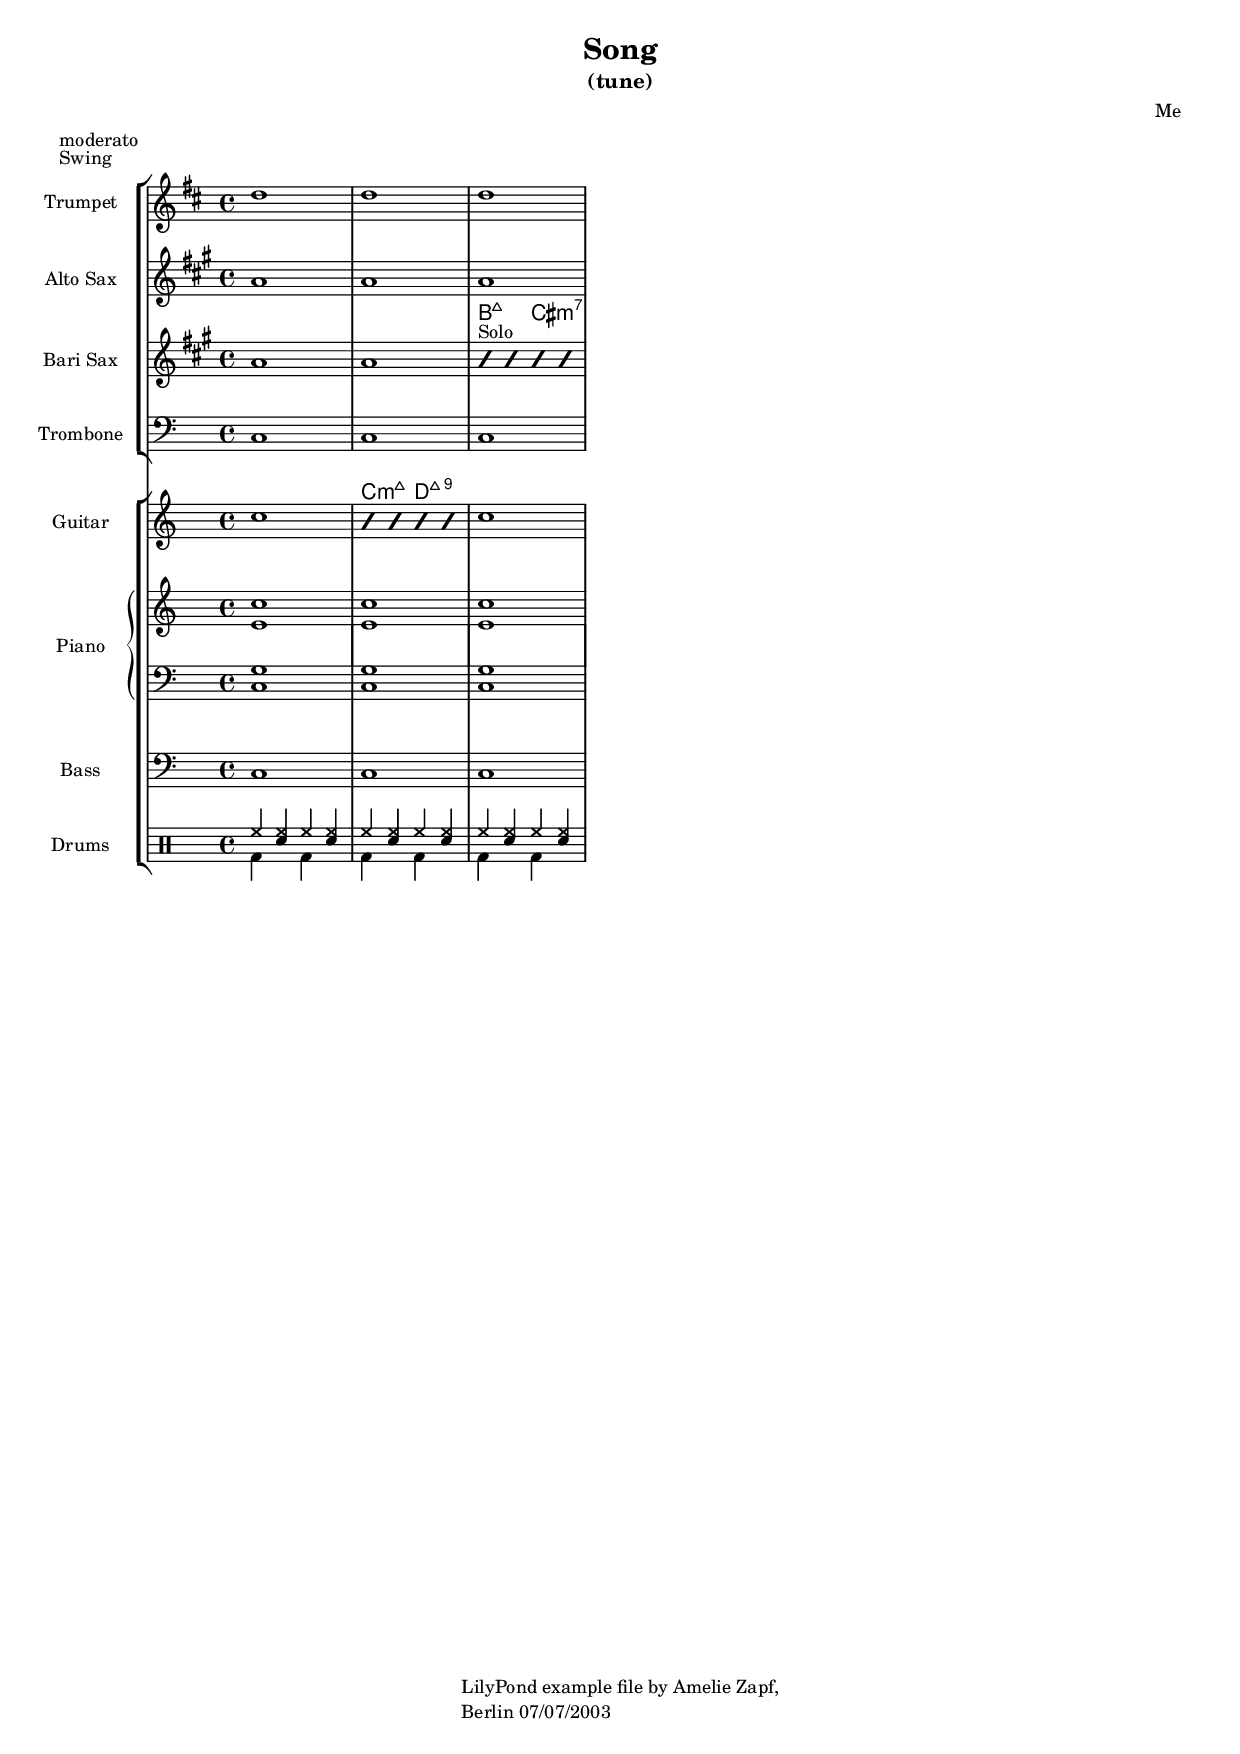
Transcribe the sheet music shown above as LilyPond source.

%% Do not edit this file; it is auto-generated from LSR http://lsr.dsi.unimi.it
%% This file is in the public domain.
\version "2.11.38"

\header {
  lsrtags = "percussion, template"

  texidoc = "
This is quite an advanced template, for a jazz ensemble. Note that all
instruments are notated in \\key c \\major. This refers to the key in
concert pitch; LilyPond will automatically transpose the key if the
music is within a \\transpose section.

"
  doctitle = "Jazz combo template"
} % begin verbatim
\header {
           title = "Song"
           subtitle = "(tune)"
           composer = "Me"
           meter = "moderato"
           piece = "Swing"
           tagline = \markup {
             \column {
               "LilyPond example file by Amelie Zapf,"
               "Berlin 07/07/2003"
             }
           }
           texidoc = "Jazz tune for combo
                      (horns, guitar, piano, bass, drums)."
         }
         
         #(set-global-staff-size 16)
         \include "english.ly"
         
         %%%%%%%%%%%% Some macros %%%%%%%%%%%%%%%%%%%
         
         sl = {
           \override NoteHead #'style = #'slash
           \override Stem #'transparent = ##t
         }
         nsl = {
           \revert NoteHead #'style
           \revert Stem #'transparent
         }
         cr = \override NoteHead #'style = #'cross
         ncr = \revert NoteHead #'style
         
         %% insert chord name style stuff here.
         
         jzchords = { }
         
         
         %%%%%%%%%%%% Keys'n'thangs %%%%%%%%%%%%%%%%%
         
         global = {
           \time 4/4
         }
         
         Key = { \key c \major }
         
         % ############ Horns ############
         
         % ------ Trumpet ------
         trpt = \transpose c d \relative c'' {
           \Key
           c1 c c
         }
         trpharmony = \transpose c' d {
           \jzchords
         }
         trumpet = {
           \global
           \set Staff.instrumentName = #"Trumpet"
           \clef treble
           <<
             \trpt
           >>
         }
         
         % ------ Alto Saxophone ------
         alto = \transpose c a \relative c' {
           \Key
           c1 c c
         }
         altoharmony = \transpose c' a {
           \jzchords
         }
         altosax = {
           \global
           \set Staff.instrumentName = #"Alto Sax"
           \clef treble
           <<
             \alto
           >>
         }
         
         % ------ Baritone Saxophone ------
         bari = \transpose c a' \relative c {
           \Key
           c1 c \sl d4^"Solo" d d d \nsl
         }
         bariharmony = \transpose c' a \chordmode {
           \jzchords s1 s d2:maj e:m7
         }
         barisax = {
           \global
           \set Staff.instrumentName = #"Bari Sax"
           \clef treble
           <<
             \bari
           >>
         }
         
         % ------ Trombone ------
         tbone = \relative c {
           \Key
           c1 c c
         }
         tboneharmony = \chordmode {
           \jzchords
         }
         trombone = {
           \global
           \set Staff.instrumentName = #"Trombone"
           \clef bass
           <<
             \tbone
           >>
         }
         
         % ############ Rhythm Section #############
         
         % ------ Guitar ------
         gtr = \relative c'' {
           \Key
           c1 \sl b4 b b b \nsl c1
         }
         gtrharmony = \chordmode {
           \jzchords
           s1 c2:min7+ d2:maj9
         }
         guitar = {
           \global
           \set Staff.instrumentName = #"Guitar"
           \clef treble
           <<
             \gtr
           >>
         }
         
         %% ------ Piano ------
         rhUpper = \relative c'' {
           \voiceOne
           \Key
           c1 c c
         }
         rhLower = \relative c' {
           \voiceTwo
           \Key
           e1 e e
         }
         
         lhUpper = \relative c' {
           \voiceOne
           \Key
           g1 g g
         }
         lhLower = \relative c {
           \voiceTwo
           \Key
           c1 c c
         }
         
         PianoRH = {
           \clef treble
           \global
           \set Staff.midiInstrument = "acoustic grand"
           <<
             \new Voice = "one" \rhUpper
             \new Voice = "two" \rhLower
           >>
         }
         PianoLH = {
           \clef bass
           \global
           \set Staff.midiInstrument = "acoustic grand"
           <<
             \new Voice = "one" \lhUpper
             \new Voice = "two" \lhLower
           >>
         }
         
         piano = {
           <<
             \set PianoStaff.instrumentName = #"Piano"
             \new Staff = "upper" \PianoRH
             \new Staff = "lower" \PianoLH
           >>
         }
         
         % ------ Bass Guitar ------
         Bass = \relative c {
           \Key
           c1 c c
         }
         bass = {
           \global
           \set Staff.instrumentName = #"Bass"
           \clef bass
           <<
             \Bass
           >>
         }
         
         % ------ Drums ------
         up = \drummode {
           hh4 <hh sn>4 hh <hh sn> hh <hh sn>4
           hh4 <hh sn>4
           hh4 <hh sn>4
           hh4 <hh sn>4
         }
         
         down = \drummode {
           bd4 s bd s bd s bd s bd s bd s
         }
         
         drumContents = {
           \global
           <<
             \set DrumStaff.instrumentName = #"Drums"
             \new DrumVoice { \voiceOne \up }
             \new DrumVoice { \voiceTwo \down }
           >>
         }
         
         %%%%%%%%% It All Goes Together Here %%%%%%%%%%%%%%%%%%%%%%
         
         \score {
           <<
             \new StaffGroup = "horns" <<
               \new Staff = "trumpet" \trumpet
               \new Staff = "altosax" \altosax
               \new ChordNames = "barichords" \bariharmony
               \new Staff = "barisax" \barisax
               \new Staff = "trombone" \trombone
             >>
         
             \new StaffGroup = "rhythm" <<
               \new ChordNames = "chords" \gtrharmony
               \new Staff = "guitar" \guitar
               \new PianoStaff = "piano" \piano
               \new Staff = "bass" \bass
               \new DrumStaff { \drumContents }
             >>
           >>
         
           \layout {
             \context { \RemoveEmptyStaffContext }
             \context {
               \Score
               \override BarNumber #'padding = #3
               \override RehearsalMark #'padding = #2
               skipBars = ##t
             }
           }
         
           \midi { }
         }

